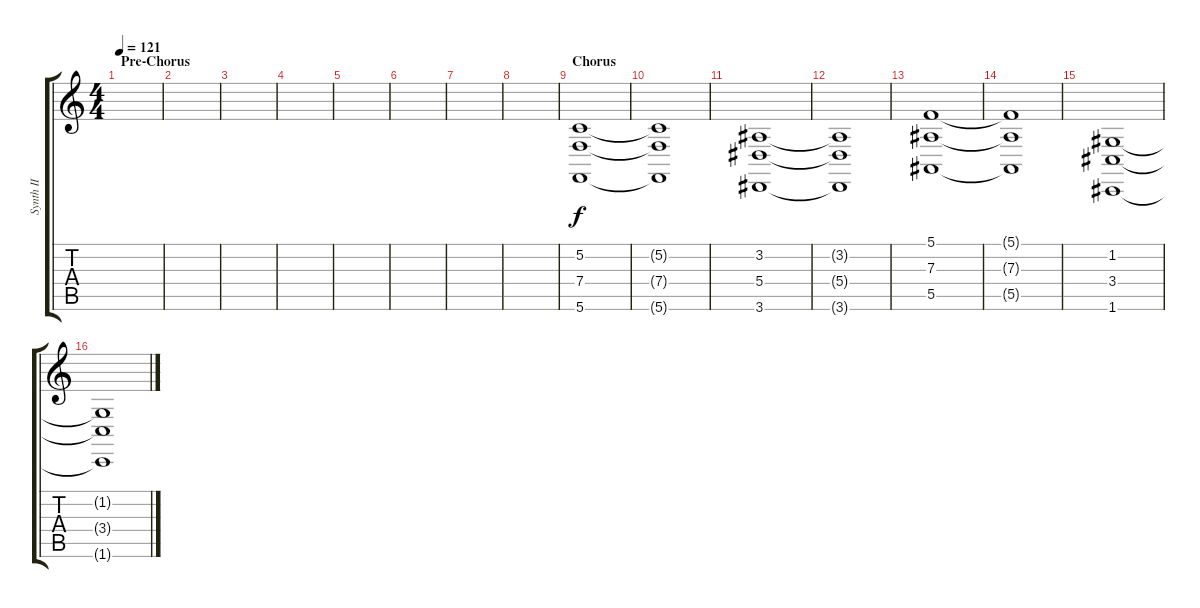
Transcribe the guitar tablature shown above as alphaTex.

\track ("Synth II" "Synth II") {instrument synthstrings1}
\staff {score tabs}
\tuning (C4 G3 Eb3 Bb2 F2 C2) {hide}
\ts (4 4)
\section ("" "Pre-Chorus")
\tempo 121
\clef g2
\ks c
|
|
|
|
|
|
|
|
\section ("" "Chorus")
(5.2 7.4 5.6).1 |
(5.2{t} 7.4{t} 5.6{t}).1 |
(3.2 5.4 3.6).1 |
(3.2{t} 5.4{t} 3.6{t}).1 |
(5.1 7.3 5.5).1 |
(5.1{t} 7.3{t} 5.5{t}).1 |
(1.2 3.4 1.6).1 |
(1.2{t} 3.4{t} 1.6{t}).1
